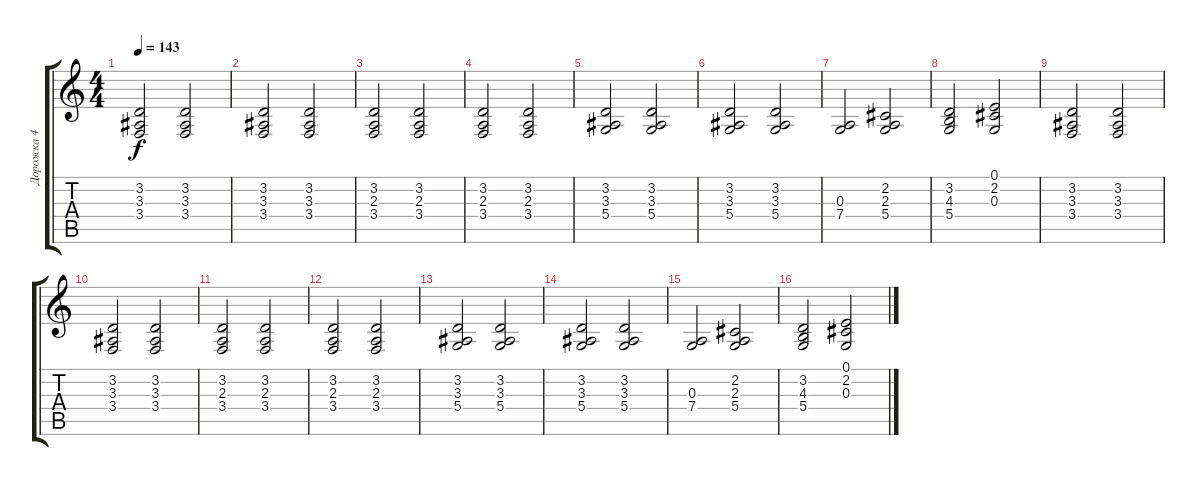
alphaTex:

\track ("Дорожка 4" "Дорожка 4") {instrument acousticgrandpiano}
\staff {score tabs}
\tuning (E4 B3 G3 D3 A2 E2) {hide}
\ts (4 4)
\tempo 143
\clef g2
\ks c
(3.2 3.3 3.4).2{dy f instrument acousticgrandpiano} (3.2 3.3 3.4).2 |
(3.2 3.3 3.4).2 (3.2 3.3 3.4).2 |
(3.2 2.3 3.4).2 (3.2 2.3 3.4).2 |
(3.2 2.3 3.4).2 (3.2 2.3 3.4).2 |
(3.2 3.3 5.4).2 (3.2 3.3 5.4).2 |
(3.2 3.3 5.4).2 (3.2 3.3 5.4).2 |
(0.3 7.4).2 (2.2 2.3 5.4).2 |
(3.2 4.3 5.4).2 (0.1 2.2 0.3).2 |
(3.2 3.3 3.4).2 (3.2 3.3 3.4).2 |
(3.2 3.3 3.4).2 (3.2 3.3 3.4).2 |
(3.2 2.3 3.4).2 (3.2 2.3 3.4).2 |
(3.2 2.3 3.4).2 (3.2 2.3 3.4).2 |
(3.2 3.3 5.4).2 (3.2 3.3 5.4).2 |
(3.2 3.3 5.4).2 (3.2 3.3 5.4).2 |
(0.3 7.4).2 (2.2 2.3 5.4).2 |
(3.2 4.3 5.4).2 (0.1 2.2 0.3).2
